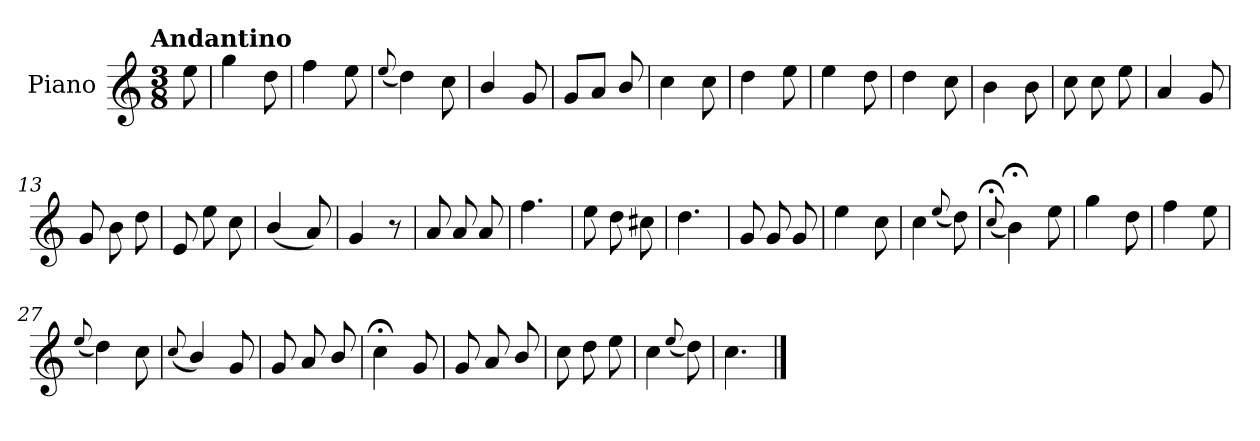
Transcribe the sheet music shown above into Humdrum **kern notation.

**kern
*part1
*staff1
*I"Piano
*I'Pno.
*clefG2
*k[]
!!LO:TX:omd:t=Andantino
*M3/8
*MM92
=
8ee\
=1
4gg\
8dd\
=2
4ff\
8ee\
=3
(<8qqee/
4dd\)
8cc\
=4
4b/
8g/
=5
8g/L
8a/J
8b/
!!LO:LB:g=z
=6
4cc\
8cc\
=7
4dd\
8ee\
=8
4ee\
8dd\
=9
4dd\
8cc\
=10
4b\
8b\
=11
8cc\
8cc\
8ee\
=12
4a/
8g/
=13
8g/
8b\
8dd\
!!LO:LB:g=z
=14
8e/
8ee\
8cc\
=15
(<4b/
8a/)
=16
4g/
8r
=17
8a/
8a/
8a/
=18
4.ff\
=19
8ee\
8dd\
8cc#X\
=20
4.dd\
=21
8g/
8g/
8g/
!!LO:LB:g=z
=22
4ee\
8cc\
=23
4cc\
(<8qqee/
8dd\)
=24
(<8qqcc;</
4b;<\)
8ee\
=25
4gg\
8dd\
=26
4ff\
8ee\
=27
(<8qqee/
4dd\)
8cc\
=28
(<8qqcc/
4b/)
8g/
=29
8g/
8a/
8b/
!!LO:LB:g=z
=30
4cc;<\
8g/
=31
8g/
8a/
8b/
=32
8cc\
8dd\
8ee\
=33
4cc\
(<8qqee/
8dd\)
=34
4.cc\
==
*-
